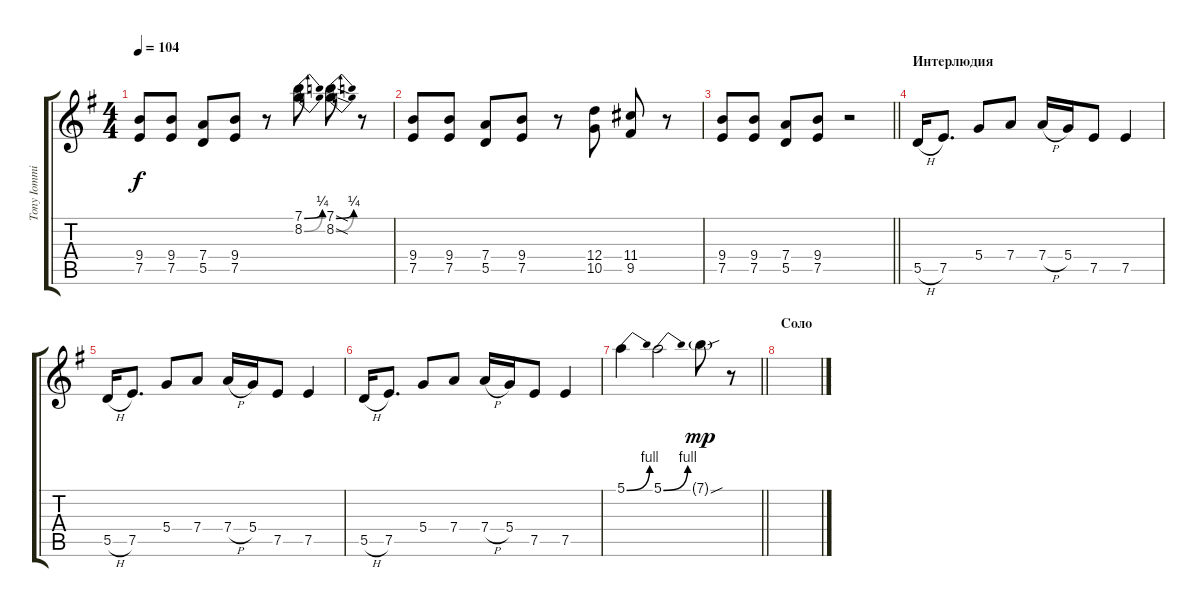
\track ("Tony Iommi (rythm)" "Tony Iommi") {instrument distortionguitar}
\staff {score tabs}
\tuning (E4 B3 G3 D3 A2 E2) {hide}
\ts (4 4)
\tempo 104
\clef g2
\ks g
(9.4 7.5).8{dy f} (9.4 7.5).8 (7.4 5.5).8 (9.4 7.5).8 r.8 (7.1{be (bend 0 0 60 1)} 8.2{be (bend 0 0 60 1)}).8 (7.1{be (bend 0 0 60 1) sod} 8.2{be (bend 0 0 60 1) sod}).8 r.8 |
(9.4 7.5).8 (9.4 7.5).8 (7.4 5.5).8 (9.4 7.5).8 r.8 (12.4 10.5).8 (11.4 9.5).8 r.8 |
\barLineRight lightlight
(9.4 7.5).8 (9.4 7.5).8 (7.4 5.5).8 (9.4 7.5).8 r.2 |
\section ("" "Интерлюдия")
5.5{h}.16 7.5.8{d} 5.4.8 7.4.8 7.4{h}.16 5.4.16 7.5.8 7.5.4 |
5.5{h}.16 7.5.8{d} 5.4.8 7.4.8 7.4{h}.16 5.4.16 7.5.8 7.5.4 |
5.5{h}.16 7.5.8{d} 5.4.8 7.4.8 7.4{h}.16 5.4.16 7.5.8 7.5.4 |
\barLineRight lightlight
5.1{be (bend 0 0 60 4)}.4 5.1{be (bend 0 0 60 4)}.2 7.1{sou g}.8{dy mp} r.8 |
\section ("" "Соло")
